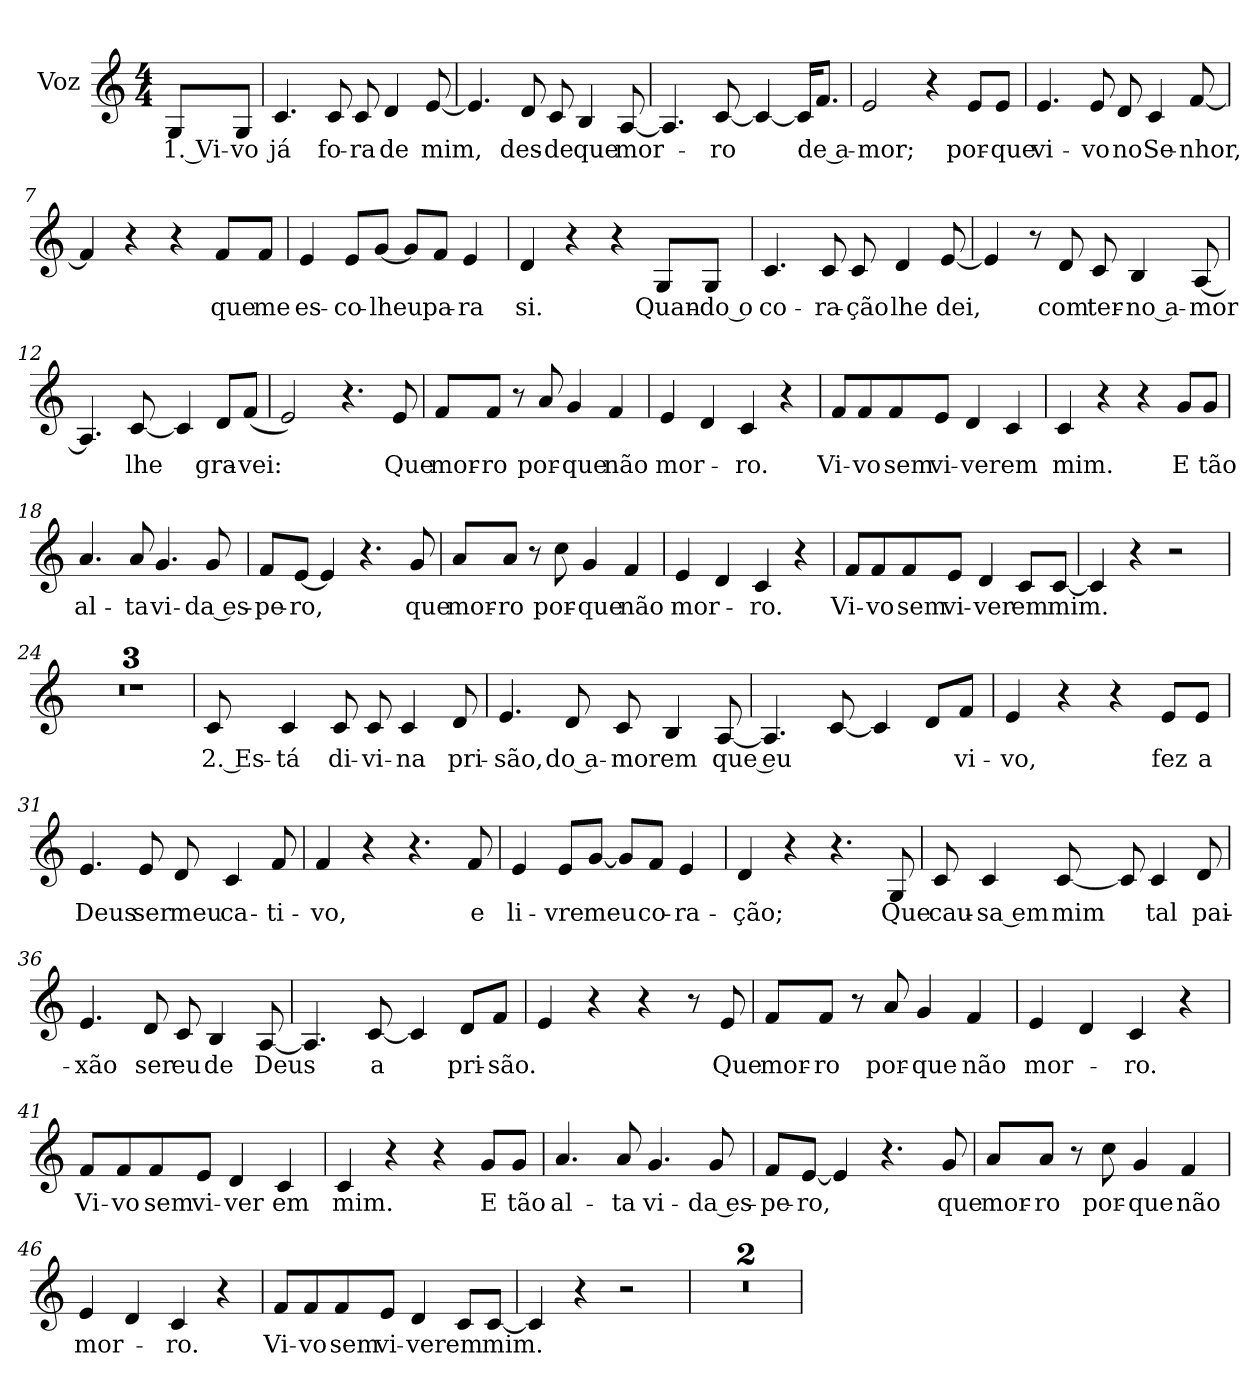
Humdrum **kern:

**kern	**text
*part1	*part1
*staff1	*staff1
*I"Voz	*
*I'Vo.	*
*clefG2	*
*k[]	*
*M4/4	*
*MM100	*
=1	=1
!	!LO:LY:b
8G/L	1. Vi-
!	!LO:LY:b
8G/J	-vo
=2	=2
!	!LO:LY:b
4.c/	já
!	!LO:LY:b
8c/	fo-
!	!LO:LY:b
8c/	-ra
!	!LO:LY:b
4d/	de
!	!LO:LY:b
[8e/	mim,
=3	=3
4.e/]	.
!	!LO:LY:b
8d/	des-
!	!LO:LY:b
8c/	-de
!	!LO:LY:b
4B/	que
!	!LO:LY:b
[8A/	mor-
=4	=4
4.A/]	.
!	!LO:LY:b
[8c/	-ro
4c/_	.
16c/KL]	.
!	!LO:LY:b
8.f/J	de a-
=5	=5
!	!LO:LY:b
2e/	-mor;
4r	.
!	!LO:LY:b
8e/L	por-
!	!LO:LY:b
8e/J	-que
=6	=6
!	!LO:LY:b
4.e/	vi-
!	!LO:LY:b
8e/	-vo
!	!LO:LY:b
8d/	no
!	!LO:LY:b
4c/	Se-
!	!LO:LY:b
[8f/	-nhor,
!!LO:LB:g=z
=7	=7
4f/]	.
4r	.
4r	.
!	!LO:LY:b
8f/L	que
!	!LO:LY:b
8f/J	me
=8	=8
!	!LO:LY:b
4e/	es-
!	!LO:LY:b
8e/L	-co-
!	!LO:LY:b
[8g/J	-lheu
8g/L]	.
!	!LO:LY:b
8f/J	pa-
!	!LO:LY:b
4e/	-ra
=9	=9
!	!LO:LY:b
4d/	si.
4r	.
4r	.
!	!LO:LY:b
8G/L	Quan-
!	!LO:LY:b
8G/J	-do o
=10	=10
!	!LO:LY:b
4.c/	co-
!	!LO:LY:b
8c/	-ra-
!	!LO:LY:b
8c/	-ção
!	!LO:LY:b
4d/	lhe
!	!LO:LY:b
[8e/	dei,
=11	=11
4e/]	.
8r	.
!	!LO:LY:b
8d/	com
!	!LO:LY:b
8c/	ter-
!	!LO:LY:b
4B/	-no a-
!	!LO:LY:b
[8A/	-mor
!!LO:LB:g=z
=12	=12
4.A/]	.
!	!LO:LY:b
[8c/	lhe
4c/]	.
!	!LO:LY:b
8d/L	gra-
!	!LO:LY:b
(<8f/J	-vei:
=13	=13
2e/)	.
4.r	.
!	!LO:LY:b
8e/	Que
=14	=14
!	!LO:LY:b
8f/L	mor-
!	!LO:LY:b
8f/J	-ro
8r	.
!	!LO:LY:b
8a/	por-
!	!LO:LY:b
4g/	-que
!	!LO:LY:b
4f/	não
=15	=15
!	!LO:LY:b
4e/	mor-
4d/	.
!	!LO:LY:b
4c/	-ro.
4r	.
=16	=16
!	!LO:LY:b
8f/L	Vi-
!	!LO:LY:b
8f/	-vo
!	!LO:LY:b
8f/	sem
!	!LO:LY:b
8e/J	vi-
!	!LO:LY:b
4d/	-ver
!	!LO:LY:b
4c/	em
=17	=17
!	!LO:LY:b
4c/	mim.
4r	.
4r	.
!	!LO:LY:b
8g/L	E
!	!LO:LY:b
8g/J	tão
!!LO:LB:g=z
=18	=18
!	!LO:LY:b
4.a/	al-
!	!LO:LY:b
8a/	-ta
!	!LO:LY:b
4.g/	vi-
!	!LO:LY:b
8g/	-da es-
=19	=19
!	!LO:LY:b
8f/L	-pe-
!	!LO:LY:b
[8e/J	-ro,
4e/]	.
4.r	.
!	!LO:LY:b
8g/	que
=20	=20
!	!LO:LY:b
8a/L	mor-
!	!LO:LY:b
8a/J	-ro
8r	.
!	!LO:LY:b
8cc\	por-
!	!LO:LY:b
4g/	-que
!	!LO:LY:b
4f/	não
=21	=21
!	!LO:LY:b
4e/	mor-
4d/	.
!	!LO:LY:b
4c/	-ro.
4r	.
=22	=22
!	!LO:LY:b
8f/L	Vi-
!	!LO:LY:b
8f/	-vo
!	!LO:LY:b
8f/	sem
!	!LO:LY:b
8e/J	vi-
!	!LO:LY:b
4d/	-ver
!	!LO:LY:b
8c/L	em
!	!LO:LY:b
[8c/J	mim.
=23	=23
4c/]	.
4r	.
2r	.
=24	=24
1r	.
!!LO:LB:g=z
=25	=25
1r	.
=26	=26
1r	.
=27	=27
!	!LO:LY:b
8c/	2. Es-
!	!LO:LY:b
4c/	-tá
!	!LO:LY:b
8c/	di-
!	!LO:LY:b
8c/	-vi-
!	!LO:LY:b
4c/	-na
!	!LO:LY:b
8d/	pri-
=28	=28
!	!LO:LY:b
4.e/	-são,
!	!LO:LY:b
8d/	do a-
!	!LO:LY:b
8c/	-mor
!	!LO:LY:b
4B/	em
!	!LO:LY:b
[8A/	-que eu
=29	=29
4.A/]	.
[8c/	.
4c/]	.
8d/L	.
!	!LO:LY:b
8f/J	vi-
=30	=30
!	!LO:LY:b
4e/	-vo,
4r	.
4r	.
!	!LO:LY:b
8e/L	fez
!	!LO:LY:b
8e/J	a
!!LO:LB:g=z
=31	=31
!	!LO:LY:b
4.e/	Deus
!	!LO:LY:b
8e/	ser
!	!LO:LY:b
8d/	meu
!	!LO:LY:b
4c/	ca-
!	!LO:LY:b
8f/	-ti-
=32	=32
!	!LO:LY:b
4f/	-vo,
4r	.
4.r	.
!	!LO:LY:b
8f/	e
=33	=33
!	!LO:LY:b
4e/	li-
!	!LO:LY:b
8e/L	-vre
!	!LO:LY:b
[8g/J	meu
8g/L]	.
!	!LO:LY:b
8f/J	co-
!	!LO:LY:b
4e/	-ra-
=34	=34
!	!LO:LY:b
4d/	-ção;
4r	.
4.r	.
!	!LO:LY:b
8G/	Que
=35	=35
!	!LO:LY:b
8c/	cau-
!	!LO:LY:b
4c/	-sa em
!	!LO:LY:b
[8c/	mim
8c/]	.
!	!LO:LY:b
4c/	tal
!	!LO:LY:b
8d/	pai-
!!LO:LB:g=z
=36	=36
!	!LO:LY:b
4.e/	-xão
!	!LO:LY:b
8d/	ser
!	!LO:LY:b
8c/	eu
!	!LO:LY:b
4B/	de
!	!LO:LY:b
[8A/	Deus
=37	=37
4.A/]	.
!	!LO:LY:b
[8c/	a
4c/]	.
!	!LO:LY:b
8d/L	pri-
!	!LO:LY:b
8f/J	-são.
=38	=38
4e/	.
4r	.
4r	.
8r	.
!	!LO:LY:b
8e/	Que
=39	=39
!	!LO:LY:b
8f/L	mor-
!	!LO:LY:b
8f/J	-ro
8r	.
!	!LO:LY:b
8a/	por-
!	!LO:LY:b
4g/	-que
!	!LO:LY:b
4f/	não
=40	=40
!	!LO:LY:b
4e/	mor-
4d/	.
!	!LO:LY:b
4c/	-ro.
4r	.
!!LO:LB:g=z
=41	=41
!	!LO:LY:b
8f/L	Vi-
!	!LO:LY:b
8f/	-vo
!	!LO:LY:b
8f/	sem
!	!LO:LY:b
8e/J	vi-
!	!LO:LY:b
4d/	-ver
!	!LO:LY:b
4c/	em
=42	=42
!	!LO:LY:b
4c/	mim.
4r	.
4r	.
!	!LO:LY:b
8g/L	E
!	!LO:LY:b
8g/J	tão
=43	=43
!	!LO:LY:b
4.a/	al-
!	!LO:LY:b
8a/	-ta
!	!LO:LY:b
4.g/	vi-
!	!LO:LY:b
8g/	-da es-
=44	=44
!	!LO:LY:b
8f/L	-pe-
!	!LO:LY:b
[8e/J	-ro,
4e/]	.
4.r	.
!	!LO:LY:b
8g/	que
=45	=45
!	!LO:LY:b
8a/L	mor-
!	!LO:LY:b
8a/J	-ro
8r	.
!	!LO:LY:b
8cc\	por-
!	!LO:LY:b
4g/	-que
!	!LO:LY:b
4f/	não
=46	=46
!	!LO:LY:b
4e/	mor-
4d/	.
!	!LO:LY:b
4c/	-ro.
4r	.
!!LO:PB:g=z
=47	=47
!	!LO:LY:b
8f/L	Vi-
!	!LO:LY:b
8f/	-vo
!	!LO:LY:b
8f/	sem
!	!LO:LY:b
8e/J	vi-
!	!LO:LY:b
4d/	-ver
!	!LO:LY:b
8c/L	em
!	!LO:LY:b
[8c/J	mim.
=48	=48
4c/]	.
4r	.
2r	.
=49	=49
1r	.
=50	=50
1r	.
=	=
*-	*-
